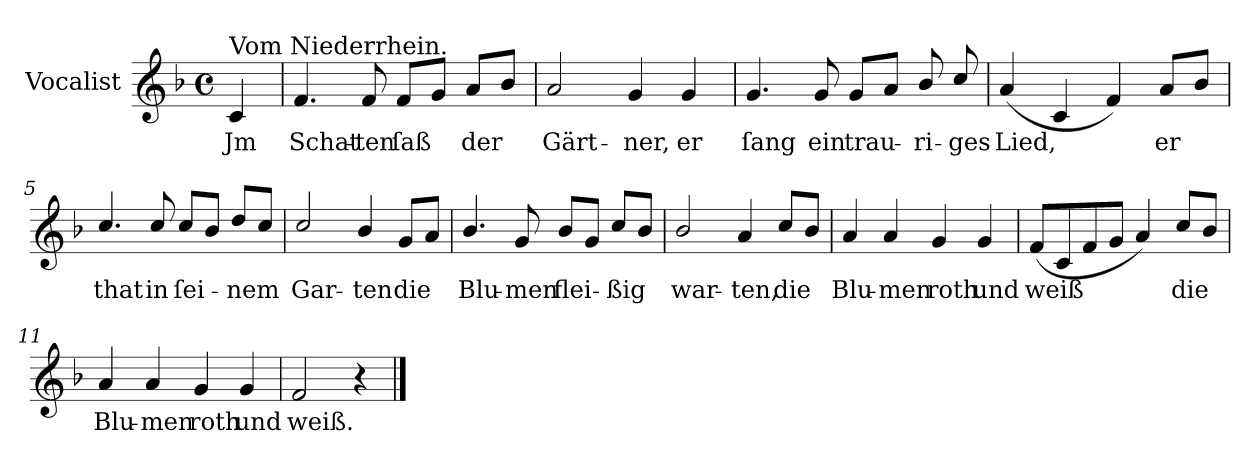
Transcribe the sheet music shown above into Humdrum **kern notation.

**kern	**text
*part1	*part1
*staff1	*staff1
*I"Vocalist	*
*k[b-]	*
*F:	*
*M4/4	*
*met(c)	*
=	=
!LO:TX:a:t=Vom Niederrhein.	!
4c	Jm
=1	=1
4.f	Schat-
8f	-ten
8fL	ſaß
8gJ	.
8aL	der
8b-J	.
=2	=2
2a	Gärt-
4g	-ner,
4g	er
=3	=3
4.g	ſang
8g	ein
8gL	trau-
8aJ	.
8b-/	-ri-
8cc/	-ges
=4	=4
(4a	Lied,
4c	.
4f)	.
8aL	er
8b-J	.
=5	=5
4.cc/	that
8cc/	in
8cc/L	ſei-
8b-J	.
8dd/L	-nem
8ccJ	.
=6	=6
2cc/	Gar-
4b-/	-ten
8gL	die
8aJ	.
=7	=7
4.b-/	Blu-
8g	-men
8b-/L	flei-
8gJ	.
8cc/L	-ßig
8b-J	.
=8	=8
2b-/	war-
4a	-ten,
8cc/L	die
8b-J	.
=9	=9
4a	Blu-
4a	-men
4g	roth
4g	und
=10	=10
(8fL	weiß
8c	.
8f	.
8gJ	.
4a)	.
8cc/L	die
8b-J	.
=11	=11
4a	Blu-
4a	-men
4g	roth
4g	und
=12	=12
2f	weiß.
4r	.
==	==
*-	*-
